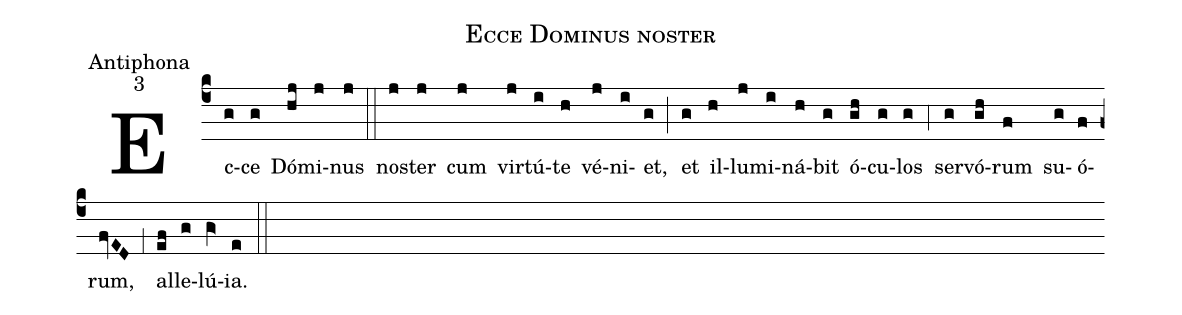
name:Ecce Dominus noster;
office-part:Antiphona;
mode:3;
%%
(c4) Ec(g)ce(g) Dó(hj)mi(j)nus(j) (::)
no(j)ster(j) cum(j) vir(j)tú(i)te(h) vé(j)ni(i)et,(g) (;) et(g) il(h)lu(j)mi(i)ná(h)bit(g) ó(gh)cu(g)los(g) (,4) ser(g)vó(gh)rum(f) su(g)ó(f)rum,(fvED) (,1) al(ef)le(g)lú(gV>)ia.(e) (::)
